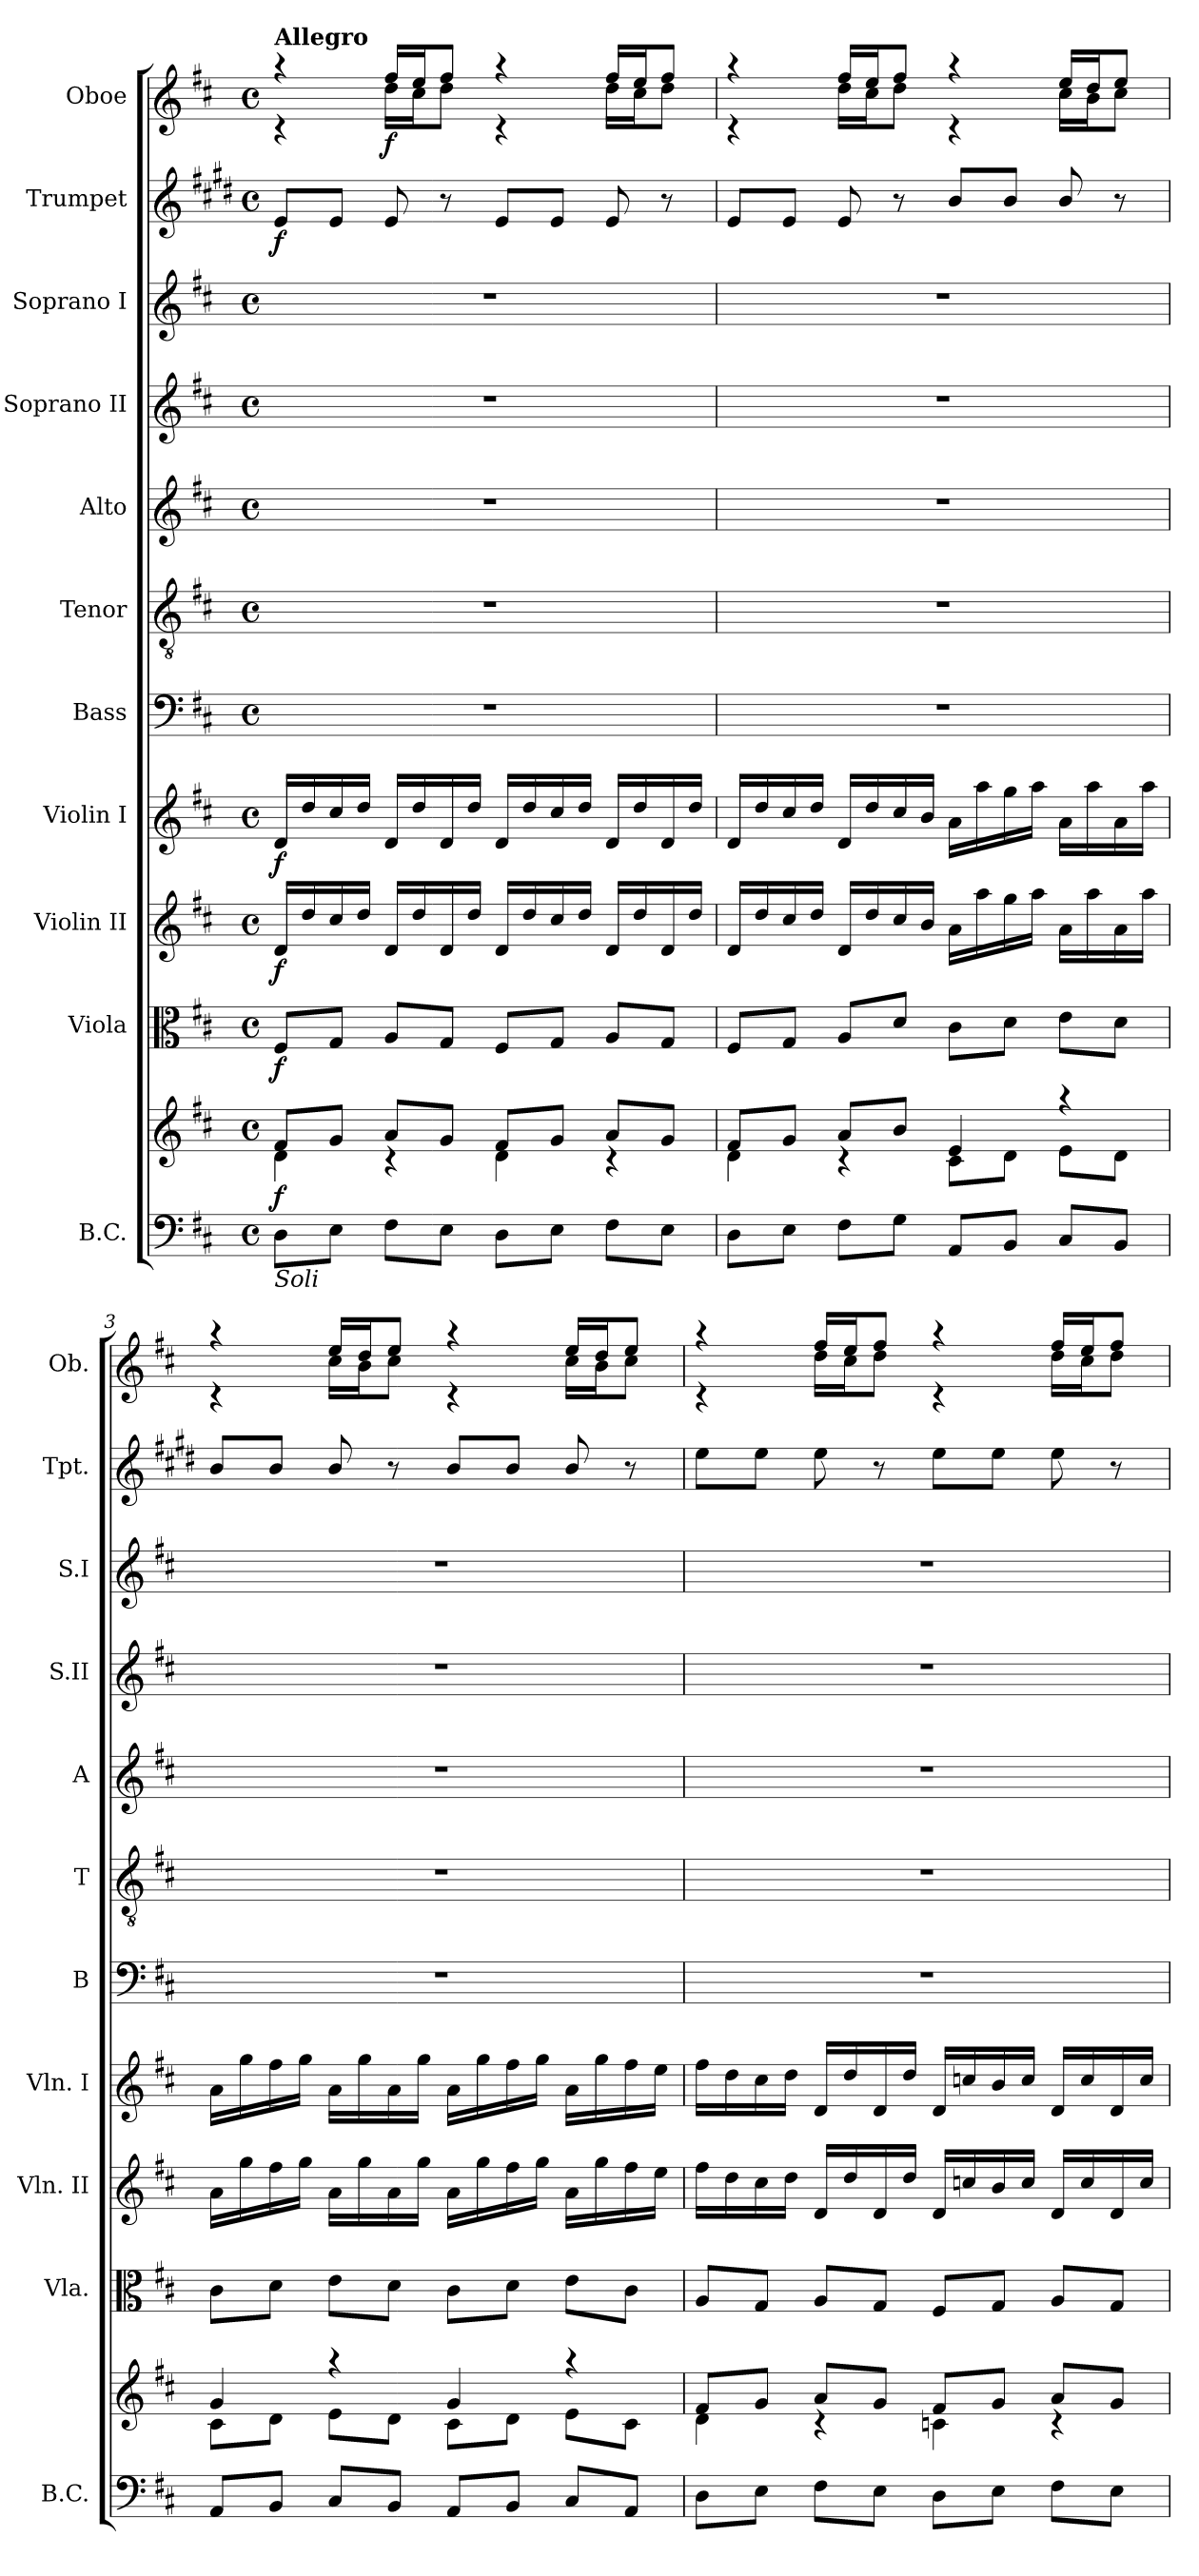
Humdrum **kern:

**kern	**kern	**dynam	**kern	**dynam	**kern	**dynam	**kern	**dynam	**kern	**kern	**kern	**kern	**kern	**kern	**dynam	**kern	**dynam
*part11	*part11	*part11	*part10	*part10	*part9	*part9	*part8	*part8	*part7	*part6	*part5	*part4	*part3	*part2	*part2	*part1	*part1
*staff12	*staff11	*staff11/12	*staff10	*staff10	*staff9	*staff9	*staff8	*staff8	*staff7	*staff6	*staff5	*staff4	*staff3	*staff2	*staff2	*staff1	*staff1
*I"B.C.	*	*	*I"Viola	*	*I"Violin II	*	*I"Violin I	*	*I"Bass	*I"Tenor	*I"Alto	*I"Soprano II	*I"Soprano I	*I"Trumpet	*	*I"Oboe	*
*I'B.C.	*	*	*I'Vla.	*	*I'Vln. II	*	*I'Vln. I	*	*I'B	*I'T	*I'A	*I'S.II	*I'S.I	*I'Tpt.	*	*I'Ob.	*
*clefF4	*clefG2	*	*clefC3	*	*clefG2	*	*clefG2	*	*clefF4	*clefGv2	*clefG2	*clefG2	*clefG2	*clefG2	*	*clefG2	*
*	*	*	*	*	*	*	*	*	*	*	*	*	*	*ITrd1c2	*	*	*
*k[f#c#]	*k[f#c#]	*	*k[f#c#]	*	*k[f#c#]	*	*k[f#c#]	*	*k[f#c#]	*k[f#c#]	*k[f#c#]	*k[f#c#]	*k[f#c#]	*k[f#c#]	*	*k[f#c#]	*
*D:	*D:	*	*D:	*	*D:	*	*D:	*	*D:	*D:	*D:	*D:	*D:	*D:	*	*D:	*
*M4/4	*M4/4	*	*M4/4	*	*M4/4	*	*M4/4	*	*M4/4	*M4/4	*M4/4	*M4/4	*M4/4	*M4/4	*	*M4/4	*
*met(c)	*met(c)	*	*met(c)	*	*met(c)	*	*met(c)	*	*met(c)	*met(c)	*met(c)	*met(c)	*met(c)	*met(c)	*	*met(c)	*
=1	=1	=1	=1	=1	=1	=1	=1	=1	=1	=1	=1	=1	=1	=1	=1	=1	=1
*	*^	*	*	*	*	*	*	*	*	*	*	*	*	*	*	*^	*
!	!	!	!	!	!	!	!	!	!	!	!	!	!	!	!	!	!LO:TX:a:B:t=Allegro	!	!
!LO:TX:b:i:t=Soli	!	!	!	!	!	!	!	!	!	!	!	!	!	!	!	!	!	!	!
!	!	!	!LO:DY:a=2	!	!LO:DY:b	!	!LO:DY:b	!	!LO:DY:b	!	!	!	!	!	!	!LO:DY:b	!	!	!
8D\L	8f#/L	4d\	f	8F#/L	f	16d/LL	f	16d/LL	f	1r	1r	1r	1r	1r	8d/L	f	4r	4rc	.
.	.	.	.	.	.	16dd/	.	16dd/	.	.	.	.	.	.	.	.	.	.	.
8E\J	8g/J	.	.	8G/J	.	16cc#/	.	16cc#/	.	.	.	.	.	.	8d/J	.	.	.	.
.	.	.	.	.	.	16dd/JJ	.	16dd/JJ	.	.	.	.	.	.	.	.	.	.	.
!	!	!	!	!	!	!	!	!	!	!	!	!	!	!	!	!	!	!	!LO:DY:b
8F#\L	8a/L	4rc	.	8A/L	.	16d/LL	.	16d/LL	.	.	.	.	.	.	8d/	.	16ff#/LL	16dd\LL	f
.	.	.	.	.	.	16dd/	.	16dd/	.	.	.	.	.	.	.	.	16ee/J	16cc#\J	.
8E\J	8g/J	.	.	8G/J	.	16d/	.	16d/	.	.	.	.	.	.	8r	.	8ff#/J	8dd\J	.
.	.	.	.	.	.	16dd/JJ	.	16dd/JJ	.	.	.	.	.	.	.	.	.	.	.
8D\L	8f#/L	4d\	.	8F#/L	.	16d/LL	.	16d/LL	.	.	.	.	.	.	8d/L	.	4raa	4rc	.
.	.	.	.	.	.	16dd/	.	16dd/	.	.	.	.	.	.	.	.	.	.	.
8E\J	8g/J	.	.	8G/J	.	16cc#/	.	16cc#/	.	.	.	.	.	.	8d/J	.	.	.	.
.	.	.	.	.	.	16dd/JJ	.	16dd/JJ	.	.	.	.	.	.	.	.	.	.	.
8F#\L	8a/L	4rc	.	8A/L	.	16d/LL	.	16d/LL	.	.	.	.	.	.	8d/	.	16ff#/LL	16dd\LL	.
.	.	.	.	.	.	16dd/	.	16dd/	.	.	.	.	.	.	.	.	16ee/J	16cc#\J	.
8E\J	8g/J	.	.	8G/J	.	16d/	.	16d/	.	.	.	.	.	.	8r	.	8ff#/J	8dd\J	.
.	.	.	.	.	.	16dd/JJ	.	16dd/JJ	.	.	.	.	.	.	.	.	.	.	.
=2	=2	=2	=2	=2	=2	=2	=2	=2	=2	=2	=2	=2	=2	=2	=2	=2	=2	=2	=2
8D\L	8f#/L	4d\	.	8F#/L	.	16d/LL	.	16d/LL	.	1r	1r	1r	1r	1r	8d/L	.	4raa	4rc	.
.	.	.	.	.	.	16dd/	.	16dd/	.	.	.	.	.	.	.	.	.	.	.
8E\J	8g/J	.	.	8G/J	.	16cc#/	.	16cc#/	.	.	.	.	.	.	8d/J	.	.	.	.
.	.	.	.	.	.	16dd/JJ	.	16dd/JJ	.	.	.	.	.	.	.	.	.	.	.
8F#\L	8a/L	4rc	.	8A/L	.	16d/LL	.	16d/LL	.	.	.	.	.	.	8d/	.	16ff#/LL	16dd\LL	.
.	.	.	.	.	.	16dd/	.	16dd/	.	.	.	.	.	.	.	.	16ee/J	16cc#\J	.
8G\J	8b/J	.	.	8d/J	.	16cc#/	.	16cc#/	.	.	.	.	.	.	8r	.	8ff#/J	8dd\J	.
.	.	.	.	.	.	16b/JJ	.	16b/JJ	.	.	.	.	.	.	.	.	.	.	.
8AA/L	4e/	8c#\L	.	8c#\L	.	16a\LL	.	16a\LL	.	.	.	.	.	.	8a/L	.	4raa	4rc	.
.	.	.	.	.	.	16aa\	.	16aa\	.	.	.	.	.	.	.	.	.	.	.
8BB/J	.	8d\J	.	8d\J	.	16gg\	.	16gg\	.	.	.	.	.	.	8a/J	.	.	.	.
.	.	.	.	.	.	16aa\JJ	.	16aa\JJ	.	.	.	.	.	.	.	.	.	.	.
8C#/L	4raa	8e\L	.	8e\L	.	16a\LL	.	16a\LL	.	.	.	.	.	.	8a/	.	16ee/LL	16cc#\LL	.
.	.	.	.	.	.	16aa\	.	16aa\	.	.	.	.	.	.	.	.	16dd/J	16b\J	.
8BB/J	.	8d\J	.	8d\J	.	16a\	.	16a\	.	.	.	.	.	.	8r	.	8ee/J	8cc#\J	.
.	.	.	.	.	.	16aa\JJ	.	16aa\JJ	.	.	.	.	.	.	.	.	.	.	.
!!LO:PB:g=z	!!
=3	=3	=3	=3	=3	=3	=3	=3	=3	=3	=3	=3	=3	=3	=3	=3	=3	=3	=3	=3
8AA/L	4g/	8c#\L	.	8c#\L	.	16a\LL	.	16a\LL	.	1r	1r	1r	1r	1r	8a/L	.	4raa	4rc	.
.	.	.	.	.	.	16gg\	.	16gg\	.	.	.	.	.	.	.	.	.	.	.
8BB/J	.	8d\J	.	8d\J	.	16ff#\	.	16ff#\	.	.	.	.	.	.	8a/J	.	.	.	.
.	.	.	.	.	.	16gg\JJ	.	16gg\JJ	.	.	.	.	.	.	.	.	.	.	.
8C#/L	4raa	8e\L	.	8e\L	.	16a\LL	.	16a\LL	.	.	.	.	.	.	8a/	.	16ee/LL	16cc#\LL	.
.	.	.	.	.	.	16gg\	.	16gg\	.	.	.	.	.	.	.	.	16dd/J	16b\J	.
8BB/J	.	8d\J	.	8d\J	.	16a\	.	16a\	.	.	.	.	.	.	8r	.	8ee/J	8cc#\J	.
.	.	.	.	.	.	16gg\JJ	.	16gg\JJ	.	.	.	.	.	.	.	.	.	.	.
8AA/L	4g/	8c#\L	.	8c#\L	.	16a\LL	.	16a\LL	.	.	.	.	.	.	8a/L	.	4raa	4rc	.
.	.	.	.	.	.	16gg\	.	16gg\	.	.	.	.	.	.	.	.	.	.	.
8BB/J	.	8d\J	.	8d\J	.	16ff#\	.	16ff#\	.	.	.	.	.	.	8a/J	.	.	.	.
.	.	.	.	.	.	16gg\JJ	.	16gg\JJ	.	.	.	.	.	.	.	.	.	.	.
8C#/L	4raa	8e\L	.	8e\L	.	16a\LL	.	16a\LL	.	.	.	.	.	.	8a/	.	16ee/LL	16cc#\LL	.
.	.	.	.	.	.	16gg\	.	16gg\	.	.	.	.	.	.	.	.	16dd/J	16b\J	.
8AA/J	.	8c#\J	.	8c#\J	.	16ff#\	.	16ff#\	.	.	.	.	.	.	8r	.	8ee/J	8cc#\J	.
.	.	.	.	.	.	16ee\JJ	.	16ee\JJ	.	.	.	.	.	.	.	.	.	.	.
=4	=4	=4	=4	=4	=4	=4	=4	=4	=4	=4	=4	=4	=4	=4	=4	=4	=4	=4	=4
8D\L	8f#/L	4d\	.	8A/L	.	16ff#\LL	.	16ff#\LL	.	1r	1r	1r	1r	1r	8dd\L	.	4raa	4rc	.
.	.	.	.	.	.	16dd\	.	16dd\	.	.	.	.	.	.	.	.	.	.	.
8E\J	8g/J	.	.	8G/J	.	16cc#\	.	16cc#\	.	.	.	.	.	.	8dd\J	.	.	.	.
.	.	.	.	.	.	16dd\JJ	.	16dd\JJ	.	.	.	.	.	.	.	.	.	.	.
8F#\L	8a/L	4rc	.	8A/L	.	16d/LL	.	16d/LL	.	.	.	.	.	.	8dd\	.	16ff#/LL	16dd\LL	.
.	.	.	.	.	.	16dd/	.	16dd/	.	.	.	.	.	.	.	.	16ee/J	16cc#\J	.
8E\J	8g/J	.	.	8G/J	.	16d/	.	16d/	.	.	.	.	.	.	8r	.	8ff#/J	8dd\J	.
.	.	.	.	.	.	16dd/JJ	.	16dd/JJ	.	.	.	.	.	.	.	.	.	.	.
8D\L	8f#/L	4cn\	.	8F#/L	.	16d/LL	.	16d/LL	.	.	.	.	.	.	8dd\L	.	4raa	4rc	.
.	.	.	.	.	.	16ccn/	.	16ccn/	.	.	.	.	.	.	.	.	.	.	.
8E\J	8g/J	.	.	8G/J	.	16b/	.	16b/	.	.	.	.	.	.	8dd\J	.	.	.	.
.	.	.	.	.	.	16cc/JJ	.	16cc/JJ	.	.	.	.	.	.	.	.	.	.	.
8F#\L	8a/L	4rc	.	8A/L	.	16d/LL	.	16d/LL	.	.	.	.	.	.	8dd\	.	16ff#/LL	16dd\LL	.
.	.	.	.	.	.	16cc/	.	16cc/	.	.	.	.	.	.	.	.	16ee/J	16cc#\J	.
8E\J	8g/J	.	.	8G/J	.	16d/	.	16d/	.	.	.	.	.	.	8r	.	8ff#/J	8dd\J	.
.	.	.	.	.	.	16cc/JJ	.	16cc/JJ	.	.	.	.	.	.	.	.	.	.	.
*	*v	*v	*	*	*	*	*	*	*	*	*	*	*	*	*	*	*v	*v	*
=	=	=	=	=	=	=	=	=	=	=	=	=	=	=	=	=	=
*-	*-	*-	*-	*-	*-	*-	*-	*-	*-	*-	*-	*-	*-	*-	*-	*-	*-
